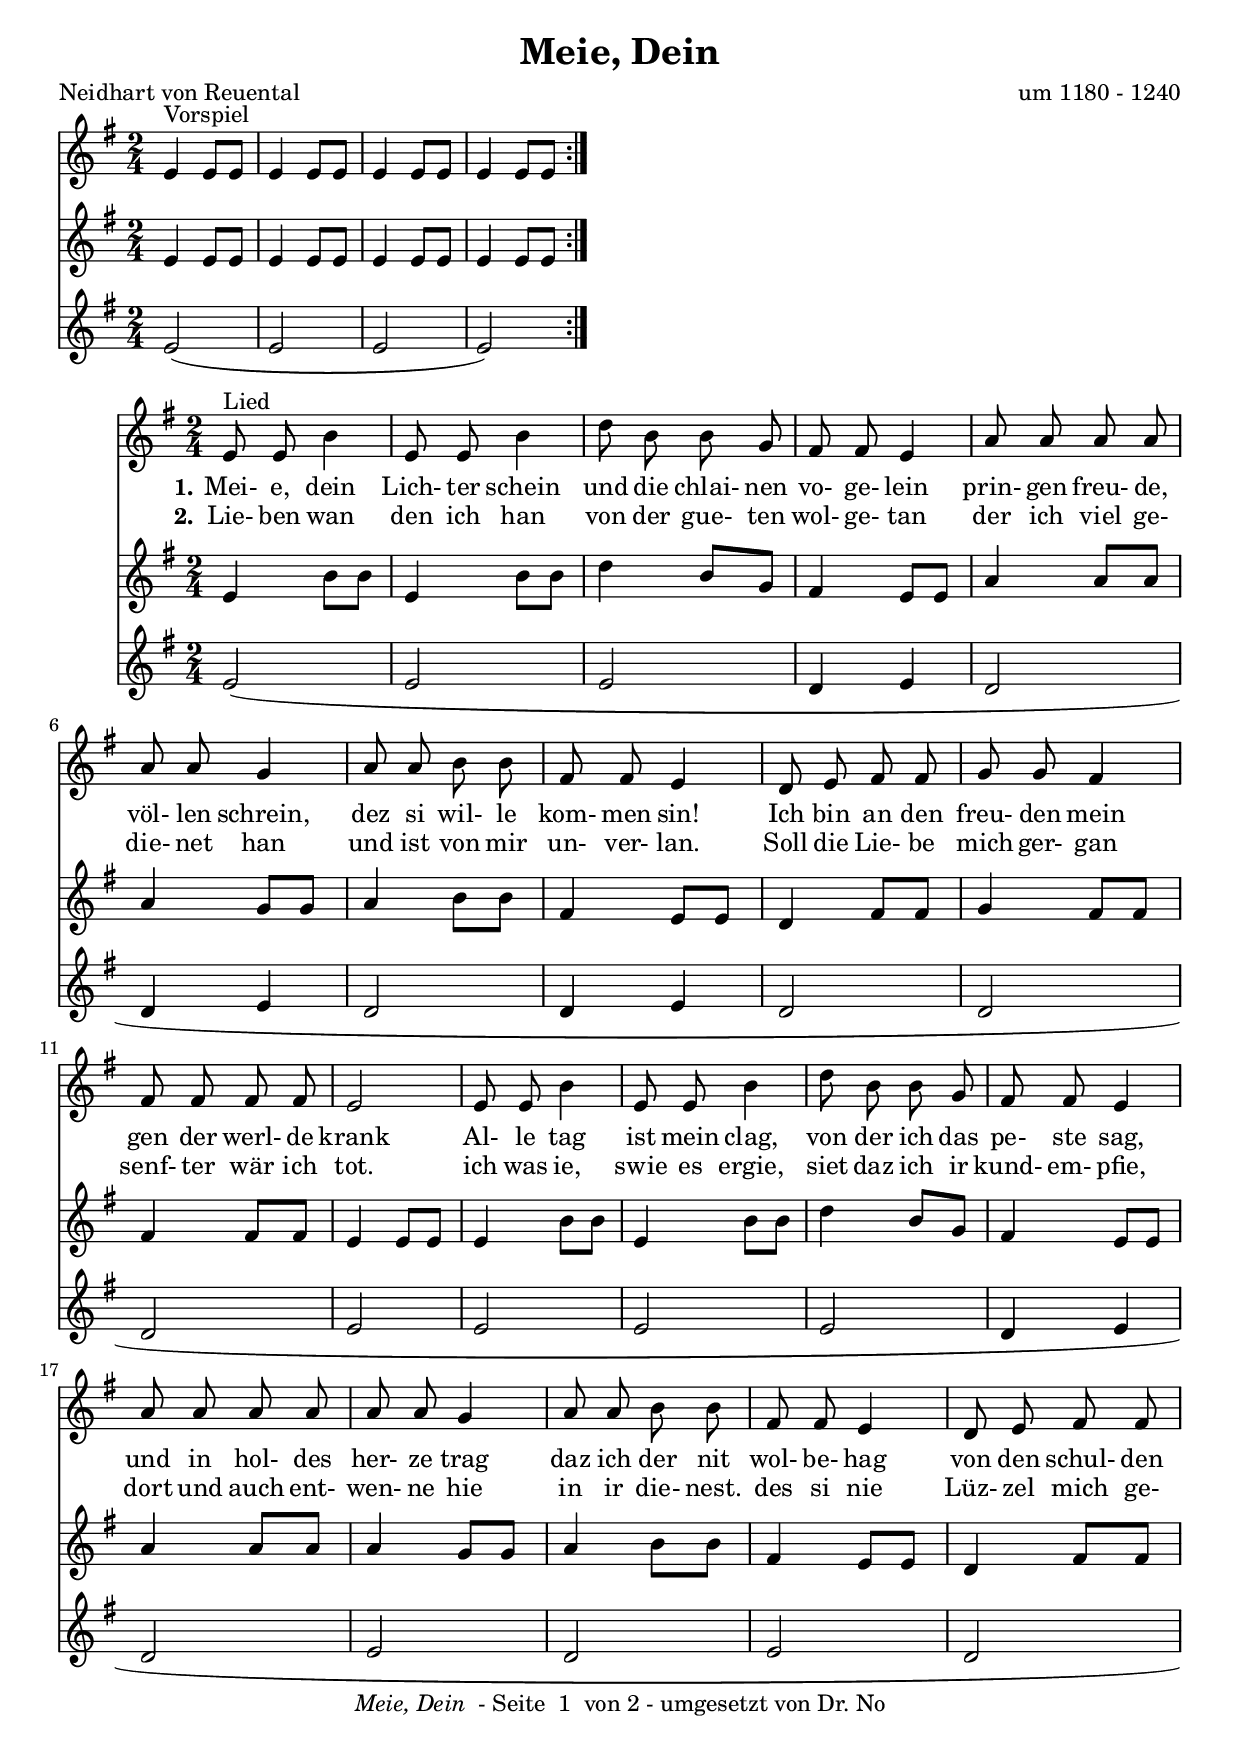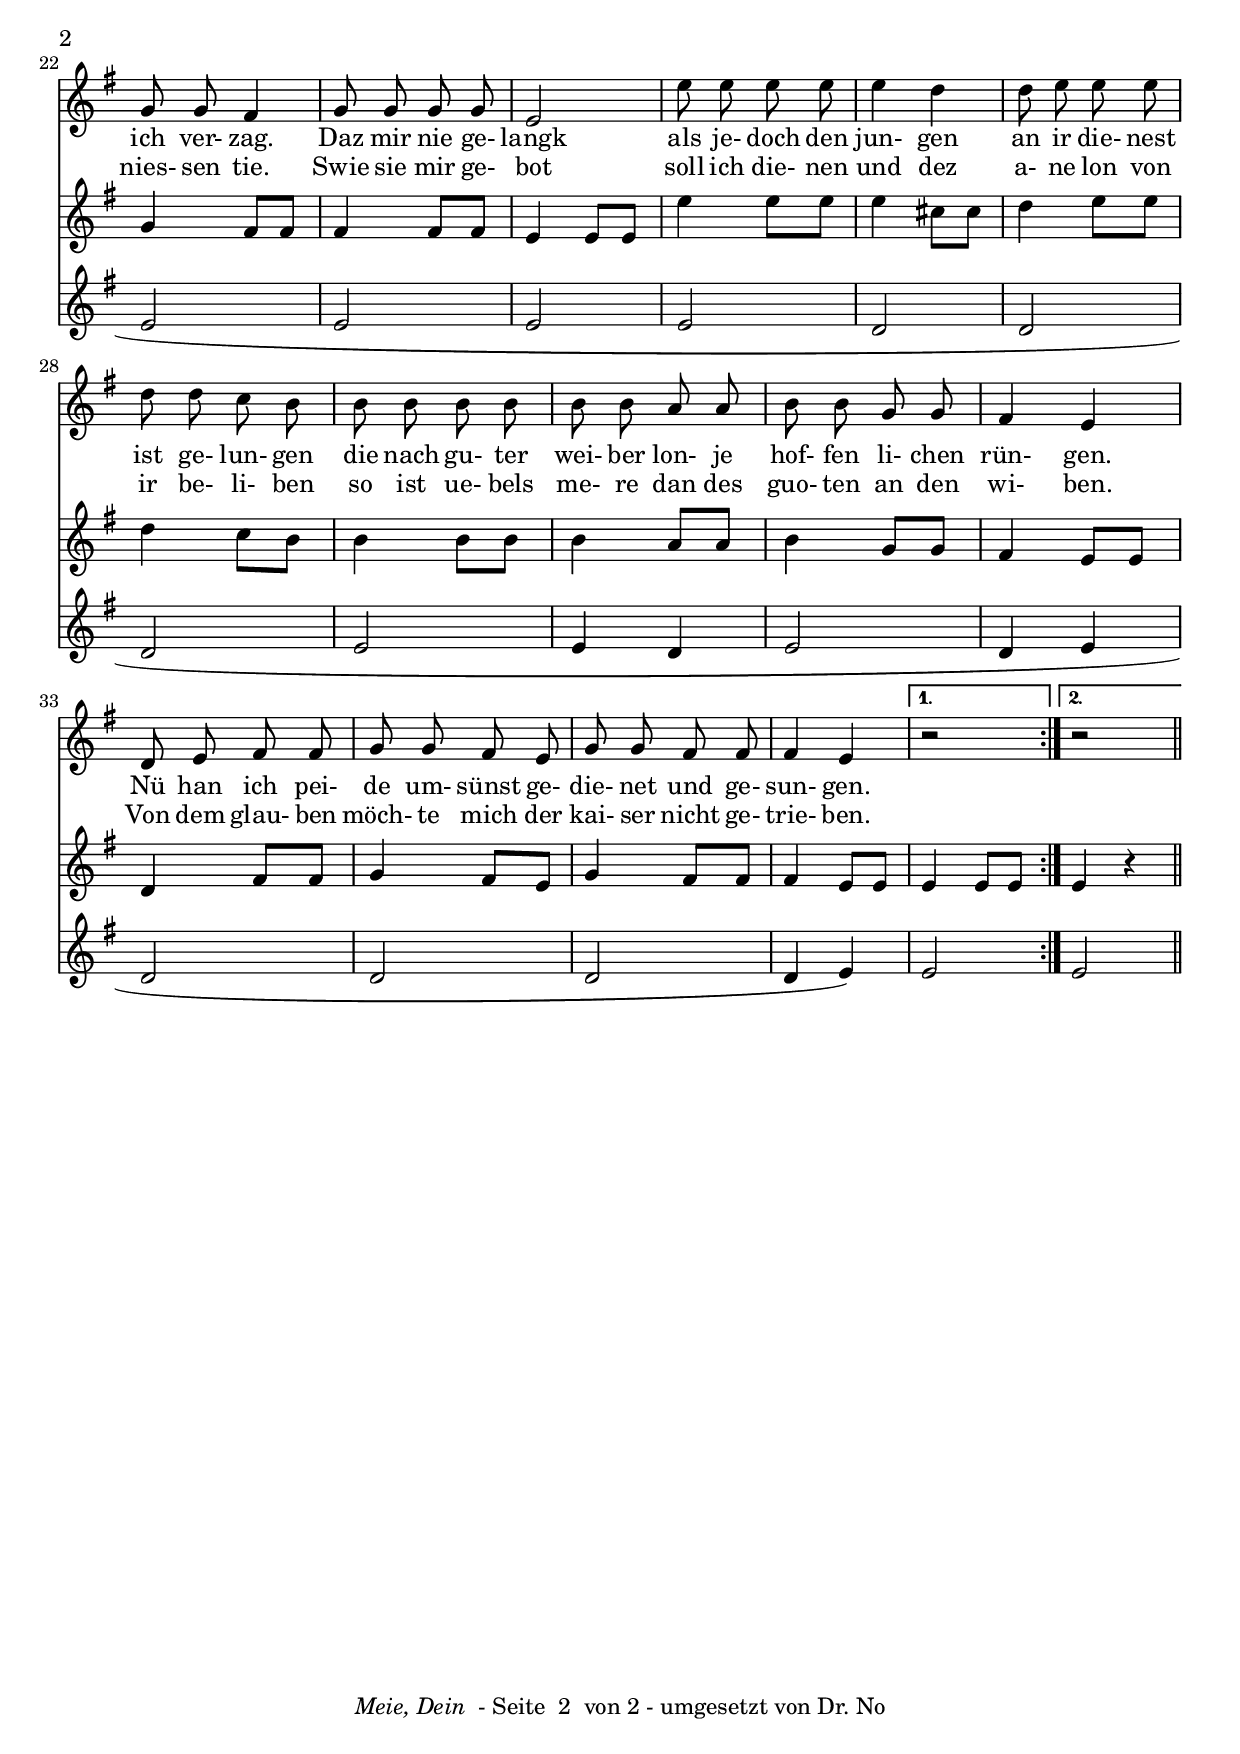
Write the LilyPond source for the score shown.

\paper {
  oddFooterMarkup = \markup {
    \fill-line { \line {
      \italic \fromproperty #'header:title
      " - Seite "
      \fromproperty #'page:page-number-string
      " von 2 - umgesetzt von Dr. No"
    } }
  }
  evenFooterMarkup = \oddFooterMarkup
}

\include "english.ly"

global= {
  \autoBeamOff
  \key g \major
  \time 2/4
}

VorspielSpacer = {
  \repeat unfold 3 { s2 \noBreak } s2 \break
}

VorspielSopran =   
 \transpose c d {
  \relative c' {  
  \repeat volta 2 {
  d4^"Vorspiel" d8[ d8]|d4 d8[ d8]|d4 d8[ d8]|d4 d8[ d8] 
  }
  }
 }

VorspielFlute = 
 \transpose c d {
  \relative c' {
  \repeat volta 2 {
  d4 d8[ d8]|d4 d8[ d8]|d4 d8[ d8]|d4 d8[ d8] 
  }
  }
 }

VorspielVioline = 
 \transpose c d {
  \relative c' {
  \repeat volta 2 {
  d2(|d2|d2|d2)  
  }
  }
 }

LiedSpacer = {
  \repeat unfold 4 { s2 \noBreak } s2 \break
  \repeat unfold 4 { s2 \noBreak } s2 \break
  \repeat unfold 5 { s2 \noBreak } s2 \break
  \repeat unfold 4 { s2 \noBreak } s2 \break
  \repeat unfold 5 { s2 \noBreak } s2 \break
  \repeat unfold 4 { s2 \noBreak } s2 \break
  \repeat unfold 5 { s2 \noBreak } s2 \break
}

LiedSoprano =   
 \transpose c d {
  \relative c' {  
  \repeat volta 2 {
  d8^"Lied" d8 a'4|d,8 d8 a'4|c8 a8 a8 f8|e8 e8 d4|
  g8 g8 g8 g8|g8 g8 f4|g8 g8 a8 a8|e8 e8 d4|
  c8 d8 e8 e8|f8 f8 e4|e8 e8 e8 e8|d2|
  d8 d8 a'4|d,8 d8 a'4|c8 a8a8 f8|e8 e8 d4|g8 g8 g8 g8|
  g8 g8 f4|g8 g8 a8 a8|e8 e8 d4|c8 d8 e8 e8|
  f8 f8 e4|f8 f8 f8 f8|d2|d'8 d8 d8 d8|d4 c4|
  c8 d8 d8 d8|c8 c8 bf8 a8|a8 a8 a8 a8|a8 a8 g8 g8|
  a8 a8 f8 f8|e4 d4|c8 d8 e8 e8|f8 f8 e8 d8|
  f8 f8 e8 e8|e4 d4
  }
  \alternative { {r2} {r2} }
  \bar "||"
  }
 }

LiedFlute = 
 \transpose c d {
  \relative c' {
  \repeat volta 2 {
  d4 a'8[a8]|d,4 a'8[a8]|c4 a8[f8]|e4 d8[d8]|
  g4 g8[g8]|g4 f8[f8]|g4 a8[a8]|e4 d8[d8]|
  c4 e8[e8]|f4 e8[e8]|e4 e8[e8]|d4 d8[d8]|
  d4 a'8[a8]|d,4 a'8[a8]|c4 a8[f8]|e4 d8[d8]|g4 g8[g8]|
  g4 f8[f8]|g4 a8[a8]|e4 d8[d8]|c4 e8[e8]|
  f4 e8[e8]|e4 e8[e8]|d4 d8[d8]|d'4 d8[d8]|d4 b8[b8]|
  c4 d8[d8]|c4 bf8[a8]|a4 a8[a8]|a4 g8[g8]|
  a4 f8[f8]|e4 d8[d8]|c4 e8[e8]|f4 e8[d8]|
  f4 e8[e8]|e4 d8[d8]
  }
  \alternative { {d4 d8[d8]} {d4 r4} }
  \bar "||"
  }
 }

LiedVioline = 
 \transpose c d {
  \relative c' {
  \repeat volta 2 {
  d2(|d2|d2|c4 d4  
  c2|c4 d4|c2|c4 d4
  c2|c2|c2|d2
  d2|d2|d2|c4 d4|c2
  d2|c2|d2|c2
  d2|d2|d2|d2|c2
  c2|c2|d2|d4 c4
  d2|c4 d4|c2|c2|c2|c4 d4)
  }
  \alternative { {d2} {d2} }
  \bar "||"
  }
 }

wordsA = \lyricmode {
  \set stanza = "1."

  Mei- e, dein Lich- ter schein und die chlai- nen vo- ge- lein
  prin- gen freu- de, völ- len schrein, dez si wil- le kom- men sin!
  Ich bin an den freu- den mein gen der werl- de krank
  Al- le tag ist mein clag, von der ich das pe- ste sag, und in hol- des
  her- ze trag daz ich der nit wol- be- hag von den schul- den
  ich ver- zag. Daz mir nie ge- langk als je- doch den jun- gen
  an ir die- nest ist ge- lun- gen die nach gu- ter wei- ber lon- je
  hof- fen li- chen rün- gen. Nü han ich pei- de um- sünst ge-
  die- net und ge- sun- gen.
}

wordsB = \lyricmode {
  \set stanza = "2."

  Lie- ben wan den ich han von der gue- ten wol- ge- tan
  der ich viel ge- die- net han und ist von mir un- ver- lan.
  Soll die Lie- be mich ger- gan senf- ter wär ich tot.
  ich was ie, swie es ergie, siet daz ich ir kund- em- pfie, dort und auch ent-
  wen- ne hie in ir die- nest. des si nie Lüz- zel mich ge-
  nies- sen tie. Swie sie mir ge- bot soll ich die- nen und dez
  a- ne lon von ir be- li- ben so ist ue- bels me- re dan des
  guo- ten an den wi- ben. Von dem glau- ben möch- te mich der
  kai- ser nicht ge- trie- ben.
}

\book {

  \header{
    title = "Meie, Dein"
    poet = "Neidhart von Reuental"
    composer = "um 1180 - 1240"
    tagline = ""
  }

  \score {
    <<  % \context Vorspiel
	\context Voice = Soprano { << \global \VorspielSpacer \VorspielSopran >> }
	\context Voice = Flute   { << \global \VorspielSpacer \VorspielFlute >> }
	\context Voice = Violine { << \global \VorspielSpacer \VorspielVioline >> }
    >>

    \layout {
      indent = 0\mm
      betweensystemspace = 5\mm
    }
  }

  \score {
    << % \context Lied
	\context Voice = Soprano { << \global \LiedSpacer \LiedSoprano >> }
	\context Lyrics = lyricsA { s1 }
	\context Lyrics = lyricsB { s1 }

	\context Voice = Flute   { << \global \LiedSpacer \LiedFlute >> }
	\context Voice = Violine { << \global \LiedSpacer \LiedVioline >> }

	\lyricsto "Soprano" \context Lyrics = lyricsA \wordsA
	\lyricsto "Soprano" \context Lyrics = lyricsB \wordsB
    >>

    \layout {
	indent = 10\mm
	betweensystemspace = 5\mm
    }
  }
}

  \version "2.11.0"  % necessary for upgrading to future LilyPond versions.

